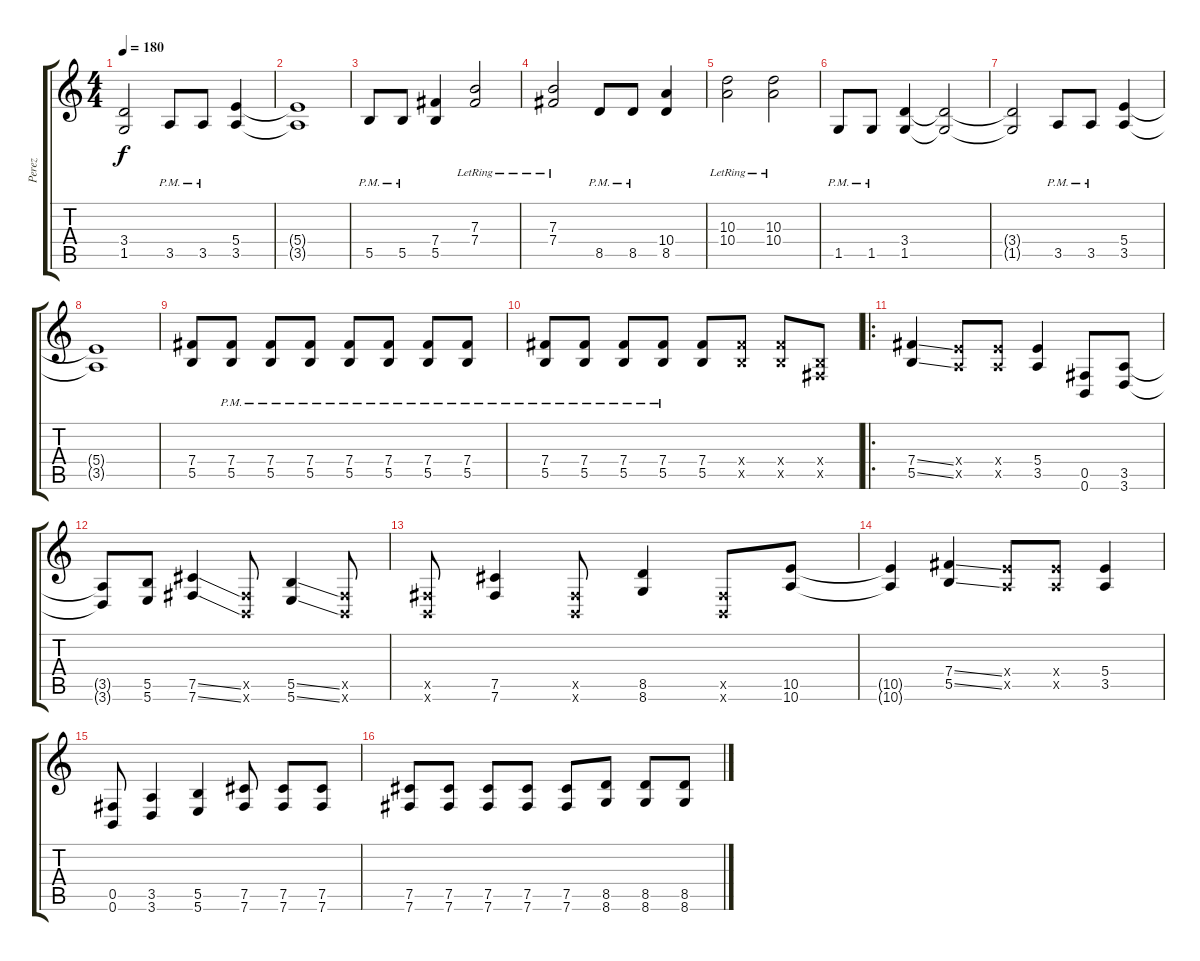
\track ("Perez" "Perez") {instrument overdrivenguitar}
\staff {score tabs}
\tuning (Db4 Ab3 E3 B2 Gb2 B1) {hide}
\ts (4 4)
\tempo 180
\clef g2
\ks c
(3.4{t} 1.5{t}).2{dy f} 3.5{pm}.8 3.5{pm}.8 (5.4 3.5).4 |
(5.4{t} 3.5{t}).1 |
5.5{pm}.8 5.5{pm}.8 (7.4 5.5).4 (7.3{lr} 7.4{lr}).2 |
(7.3{lr} 7.4{lr}).2 8.5{pm}.8 8.5{pm}.8 (10.4 8.5).4 |
(10.3{lr} 10.4{lr}).2 (10.3{lr} 10.4).2 |
1.5{pm}.8 1.5{pm}.8 (3.4 1.5).4 (3.4{t} 1.5{t}).2 |
(3.4{t} 1.5{t}).2 3.5{pm}.8 3.5{pm}.8 (5.4 3.5).4 |
(5.4{t} 3.5{t}).1 |
(7.4 5.5).8 (7.4{pm} 5.5{pm}).8 (7.4{pm} 5.5{pm}).8 (7.4{pm} 5.5{pm}).8 (7.4{pm} 5.5{pm}).8 (7.4{pm} 5.5{pm}).8 (7.4{pm} 5.5{pm}).8 (7.4{pm} 5.5{pm}).8 |
(7.4{pm} 5.5{pm}).8 (7.4{pm} 5.5{pm}).8 (7.4{pm} 5.5{pm}).8 (7.4{pm} 5.5{pm}).8 (7.4 5.5).8 (7.4{x} 5.5{x}).8 (7.4{x} 5.5{x}).8 (0.4{x} 0.5{x}).8 |
\ro
(7.4{ss} 5.5{ss}).4 (5.4{x} 3.5{x}).8 (5.4{x} 3.5{x}).8 (5.4 3.5).4 (0.5 0.6).8 (3.5 3.6).8 |
(3.5{t} 3.6{t}).8 (5.5 5.6).8 (7.5{ss} 7.6{ss}).4 (0.5{x} 0.6{x}).8 (5.5{ss} 5.6{ss}).4 (0.5{x} 0.6{x}).8 |
(0.5{x} 0.6{x}).8 (7.5 7.6).4 (0.5{x} 0.6{x}).8 (8.5 8.6).4 (0.5{x} 0.6{x}).8 (10.5 10.6).8 |
(10.5{t} 10.6{t}).4 (7.4{ss} 5.5{ss}).4 (5.4{x} 3.5{x}).8 (5.4{x} 3.5{x}).8 (5.4 3.5).4 |
(0.5 0.6).8 (3.5 3.6).4 (5.5 5.6).4 (7.5 7.6).8 (7.5 7.6).8 (7.5 7.6).8 |
(7.5 7.6).8 (7.5 7.6).8 (7.5 7.6).8 (7.5 7.6).8 (7.5 7.6).8 (8.5 8.6).8 (8.5 8.6).8 (8.5 8.6).8
